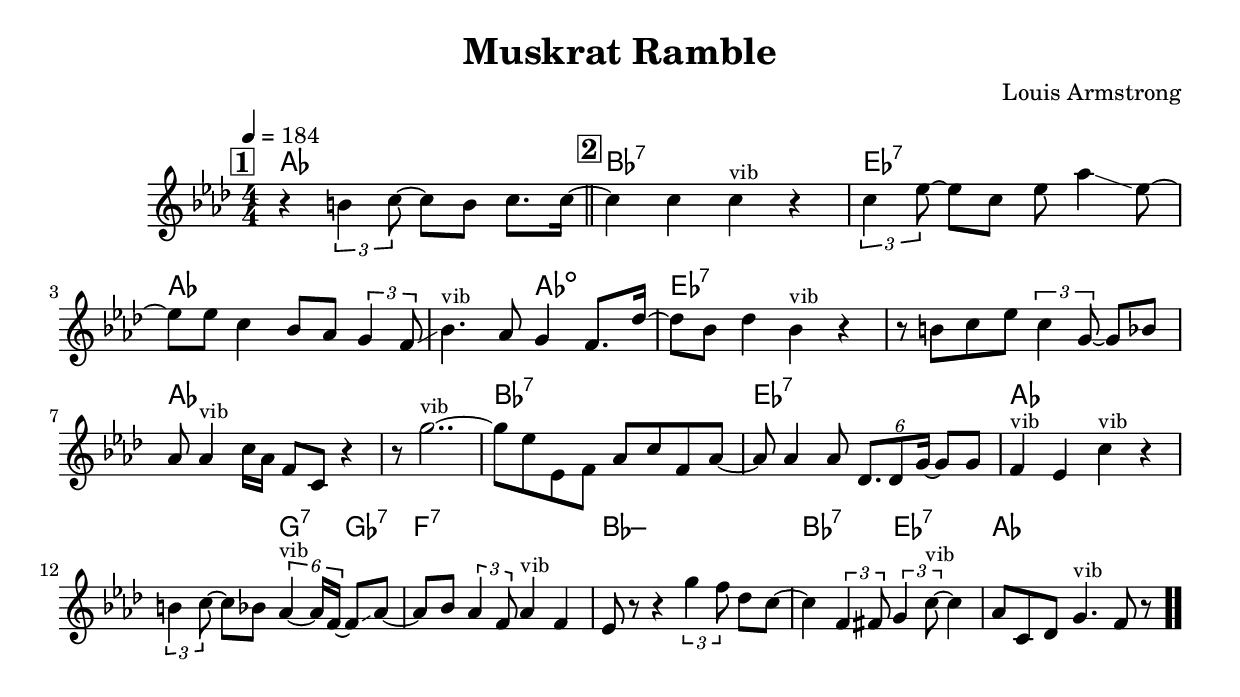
\version "2.13.2"

#(ly:set-option 'point-and-click #f)

\header {
  title = "Muskrat Ramble"
  composer = "Louis Armstrong"
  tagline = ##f
}
global =
{
    \override Staff.TimeSignature #'style = #'()
    \time 4/4
    \clef "treble"
    \key aes \major
    \override Rest #'direction = #'0
    \override MultiMeasureRest #'staff-position = #0
}
\score
{
<<
    \transpose c' c'

    \new ChordNames { \chords {
      \set majorSevenSymbol = \markup { "maj7" }
      \set minorChordModifier = \markup { \char ##x2013 }
      | aes1 
      | bes1:7 | es1:7 | aes1 | s2 aes2:dim | es1:7 | s1 | aes1 | s1 
      | bes1:7 | es1:7 | aes1 | s2 g4:7 ges4:7 | f1:7 | bes1:min | bes2:7 es2:7 | aes1|
      }
      }

    \new Staff
    <<
    \transpose c' c'

    {
      \global
  		%\override Score.MetronomeMark #'transparent = ##t
  		%\override Score.MetronomeMark #'stencil = ##f
  		
  		\override HorizontalBracket #'direction = #UP
  		\override HorizontalBracket #'bracket-flare = #'(0 . 0)
  		
  		\override TextSpanner #'dash-fraction = #1.0
  		\override TextSpanner #'bound-details #'left #'text = \markup{ \concat{\draw-line #'(0 . -1.0) \draw-line #'(1.0 . 0) }}
  		\override TextSpanner #'bound-details #'right #'text = \markup{ \concat{ \draw-line #'(1.0 . 0) \draw-line #'(0 . -1.0) }}
          \set Score.markFormatter = #format-mark-box-numbers


      \tempo 4 = 184
      \set Score.currentBarNumber = #0
     
      \bar "||" \mark \default r4 \tuplet 3/2 {b'4 c''8~} c''8 b'8 c''8. c''16~ 
      \bar "||" \mark \default c''4 c''4 c''4^\markup{\left-align \small vib} r4 
      | \tuplet 3/2 {c''4 es''8~} es''8 c''8 es''8 aes''4\glissando  es''8~ 
      | es''8 es''8 c''4 bes'8 aes'8 \tuplet 3/2 {g'4 f'8\glissando } 
      | bes'4.^\markup{\left-align \small vib} aes'8 g'4 f'8. des''16~ 
      | des''8 bes'8 des''4 bes'4^\markup{\left-align \small vib} r4 
      | r8 b'8 c''8 es''8 \tuplet 3/2 {c''4 g'8~} g'8 bes'8 
      | aes'8 aes'4^\markup{\left-align \small vib} c''16 aes'16 f'8 c'8 r4 
      | r8 g''2..~^\markup{\left-align \small vib} 
      | g''8 es''8 es'8 f'8 aes'8 c''8 f'8 aes'8~ 
      | aes'8 aes'4 aes'8 \tuplet 6/4 {des'8. des'8 g'16~} g'8 g'8 
      | f'4^\markup{\left-align \small vib} es'4 c''4^\markup{\left-align \small vib} r4 
      | \tuplet 3/2 {b'4 c''8~} c''8 bes'8 \tuplet 6/4 {aes'4~^\markup{\left-align \small vib} aes'16 f'16~} f'8\glissando  aes'8~ 
      | aes'8 bes'8 \tuplet 3/2 {aes'4 f'8} aes'4^\markup{\left-align \small vib} f'4 
      | es'8 r8 r4 \tuplet 3/2 {g''4 f''8} des''8 c''8~ 
      | c''4 \tuplet 3/2 {f'4 fis'8} \tuplet 3/2 {g'4 c''8~^\markup{\left-align \small vib}} c''4 
      | aes'8 c'8 des'8 g'4.^\markup{\left-align \small vib} f'8 r8\bar  ".."
    }
    >>
>>    
}
